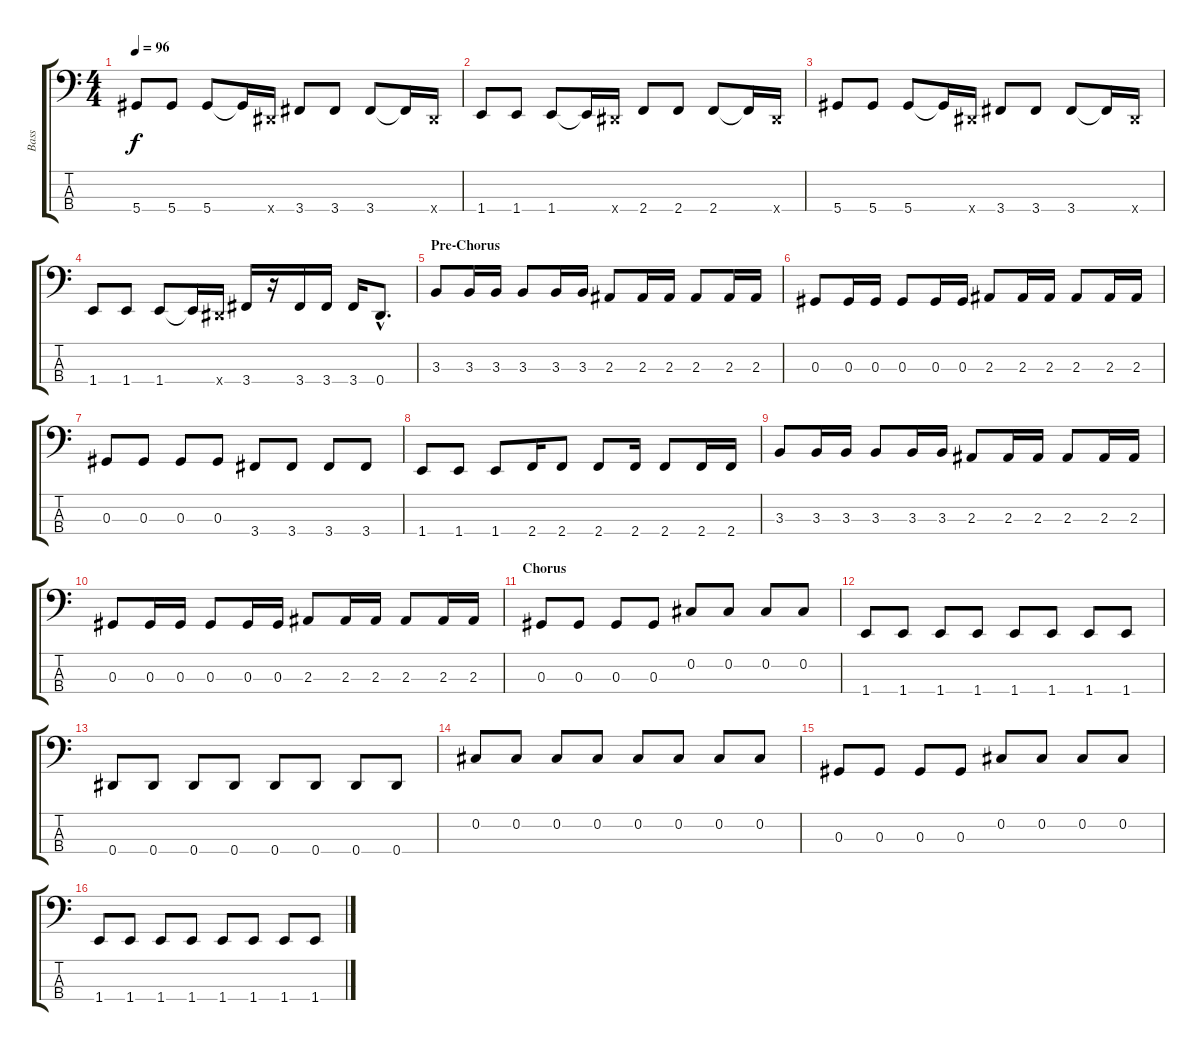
\track ("Bass" "Bass") {instrument electricbassfinger}
\staff {score tabs}
\tuning (Gb2 Db2 Ab1 Eb1) {hide}
\ts (4 4)
\tempo 96
\clef f4
\ks c
5.4.8{dy f} 5.4.8 5.4.8 5.4{t}.16 0.4{x}.16 3.4.8 3.4.8 3.4.8 3.4{t}.16 0.4{x}.16 |
1.4.8 1.4.8 1.4.8 1.4{t}.16 0.4{x}.16 2.4.8 2.4.8 2.4.8 2.4{t}.16 0.4{x}.16 |
5.4.8 5.4.8 5.4.8 5.4{t}.16 0.4{x}.16 3.4.8 3.4.8 3.4.8 3.4{t}.16 0.4{x}.16 |
1.4.8 1.4.8 1.4.8 1.4{t}.16 0.4{x}.16 3.4.16 r.16 3.4.16 3.4.16 3.4.16 0.4{hac}.8{d} |
\section ("" "Pre-Chorus")
3.3.8 3.3.16 3.3.16 3.3.8 3.3.16 3.3.16 2.3.8 2.3.16 2.3.16 2.3.8 2.3.16 2.3.16 |
0.3.8 0.3.16 0.3.16 0.3.8 0.3.16 0.3.16 2.3.8 2.3.16 2.3.16 2.3.8 2.3.16 2.3.16 |
0.3.8 0.3.8 0.3.8 0.3.8 3.4.8 3.4.8 3.4.8 3.4.8 |
1.4.8 1.4.8 1.4.8 2.4.16 2.4.8 2.4.8 2.4.16 2.4.8 2.4.16 2.4.16 |
3.3.8 3.3.16 3.3.16 3.3.8 3.3.16 3.3.16 2.3.8 2.3.16 2.3.16 2.3.8 2.3.16 2.3.16 |
0.3.8 0.3.16 0.3.16 0.3.8 0.3.16 0.3.16 2.3.8 2.3.16 2.3.16 2.3.8 2.3.16 2.3.16 |
\section ("" "Chorus")
0.3.8 0.3.8 0.3.8 0.3.8 0.2.8 0.2.8 0.2.8 0.2.8 |
1.4.8 1.4.8 1.4.8 1.4.8 1.4.8 1.4.8 1.4.8 1.4.8 |
0.4.8 0.4.8 0.4.8 0.4.8 0.4.8 0.4.8 0.4.8 0.4.8 |
0.2.8 0.2.8 0.2.8 0.2.8 0.2.8 0.2.8 0.2.8 0.2.8 |
0.3.8 0.3.8 0.3.8 0.3.8 0.2.8 0.2.8 0.2.8 0.2.8 |
1.4.8 1.4.8 1.4.8 1.4.8 1.4.8 1.4.8 1.4.8 1.4.8
